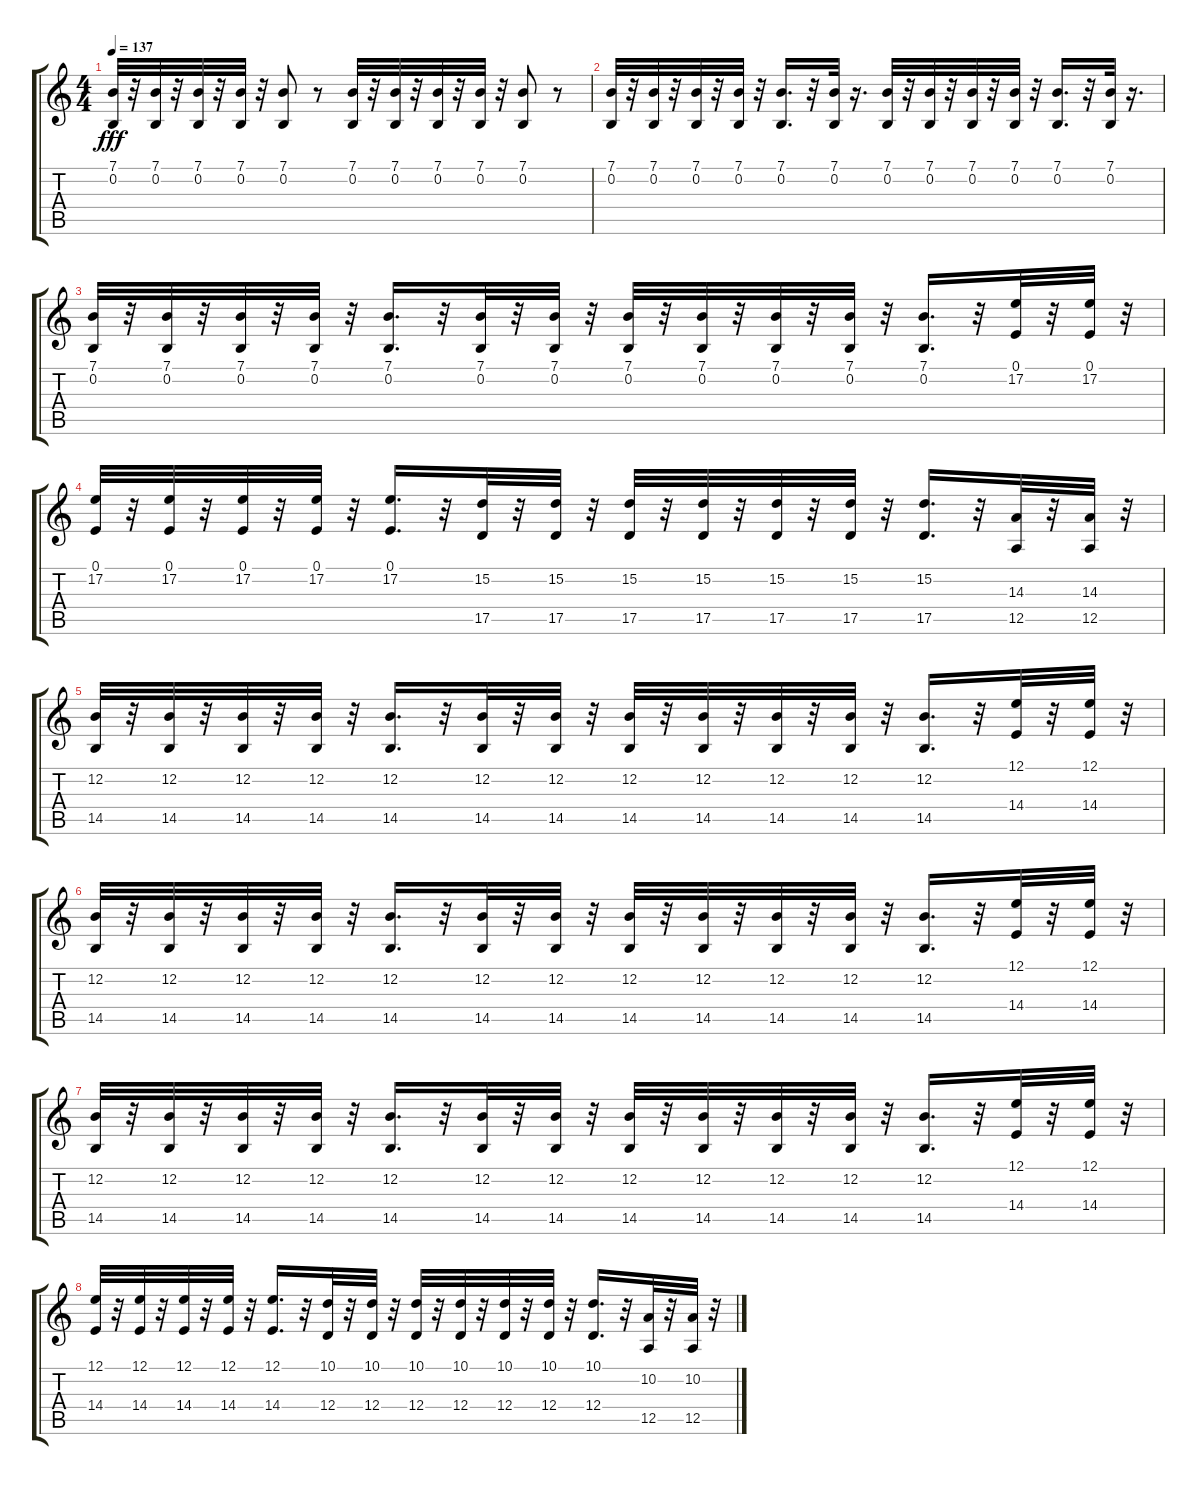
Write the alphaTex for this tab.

\track "" {instrument lead8bassandlead}
\staff {score tabs}
\tuning (E4 B3 G3 D3 A2 E2) {hide}
\ts (4 4)
\tempo 137
\clef g2
\ks c
(7.1 0.2).32{dy fff} r.32 (7.1 0.2).32 r.32 (7.1 0.2).32 r.32 (7.1 0.2).32 r.32 (7.1 0.2).8 r.8 (7.1 0.2).32 r.32 (7.1 0.2).32 r.32 (7.1 0.2).32 r.32 (7.1 0.2).32 r.32 (7.1 0.2).8 r.8 |
(7.1 0.2).32 r.32 (7.1 0.2).32 r.32 (7.1 0.2).32 r.32 (7.1 0.2).32 r.32 (7.1 0.2).16{d} r.32 (7.1 0.2).32 r.16{d} (7.1 0.2).32 r.32 (7.1 0.2).32 r.32 (7.1 0.2).32 r.32 (7.1 0.2).32 r.32 (7.1 0.2).16{d} r.32 (7.1 0.2).32 r.16{d} |
(7.1 0.2).32 r.32 (7.1 0.2).32 r.32 (7.1 0.2).32 r.32 (7.1 0.2).32 r.32 (7.1 0.2).16{d} r.32 (7.1 0.2).32 r.32 (7.1 0.2).32 r.32 (7.1 0.2).32 r.32 (7.1 0.2).32 r.32 (7.1 0.2).32 r.32 (7.1 0.2).32 r.32 (7.1 0.2).16{d} r.32 (0.1 17.2).32 r.32 (0.1 17.2).32 r.32 |
(0.1 17.2).32 r.32 (0.1 17.2).32 r.32 (0.1 17.2).32 r.32 (0.1 17.2).32 r.32 (0.1 17.2).16{d} r.32 (15.2 17.5).32 r.32 (15.2 17.5).32 r.32 (15.2 17.5).32 r.32 (15.2 17.5).32 r.32 (15.2 17.5).32 r.32 (15.2 17.5).32 r.32 (15.2 17.5).16{d} r.32 (14.3 12.5).32 r.32 (14.3 12.5).32 r.32 |
(12.2 14.5).32 r.32 (12.2 14.5).32 r.32 (12.2 14.5).32 r.32 (12.2 14.5).32 r.32 (12.2 14.5).16{d} r.32 (12.2 14.5).32 r.32 (12.2 14.5).32 r.32 (12.2 14.5).32 r.32 (12.2 14.5).32 r.32 (12.2 14.5).32 r.32 (12.2 14.5).32 r.32 (12.2 14.5).16{d} r.32 (12.1 14.4).32 r.32 (12.1 14.4).32 r.32 |
(12.2 14.5).32 r.32 (12.2 14.5).32 r.32 (12.2 14.5).32 r.32 (12.2 14.5).32 r.32 (12.2 14.5).16{d} r.32 (12.2 14.5).32 r.32 (12.2 14.5).32 r.32 (12.2 14.5).32 r.32 (12.2 14.5).32 r.32 (12.2 14.5).32 r.32 (12.2 14.5).32 r.32 (12.2 14.5).16{d} r.32 (12.1 14.4).32 r.32 (12.1 14.4).32 r.32 |
(12.2 14.5).32 r.32 (12.2 14.5).32 r.32 (12.2 14.5).32 r.32 (12.2 14.5).32 r.32 (12.2 14.5).16{d} r.32 (12.2 14.5).32 r.32 (12.2 14.5).32 r.32 (12.2 14.5).32 r.32 (12.2 14.5).32 r.32 (12.2 14.5).32 r.32 (12.2 14.5).32 r.32 (12.2 14.5).16{d} r.32 (12.1 14.4).32 r.32 (12.1 14.4).32 r.32 |
(12.1 14.4).32 r.32 (12.1 14.4).32 r.32 (12.1 14.4).32 r.32 (12.1 14.4).32 r.32 (12.1 14.4).16{d} r.32 (10.1 12.4).32 r.32 (10.1 12.4).32 r.32 (10.1 12.4).32 r.32 (10.1 12.4).32 r.32 (10.1 12.4).32 r.32 (10.1 12.4).32 r.32 (10.1 12.4).16{d} r.32 (10.2 12.5).32 r.32 (10.2 12.5).32 r.32
